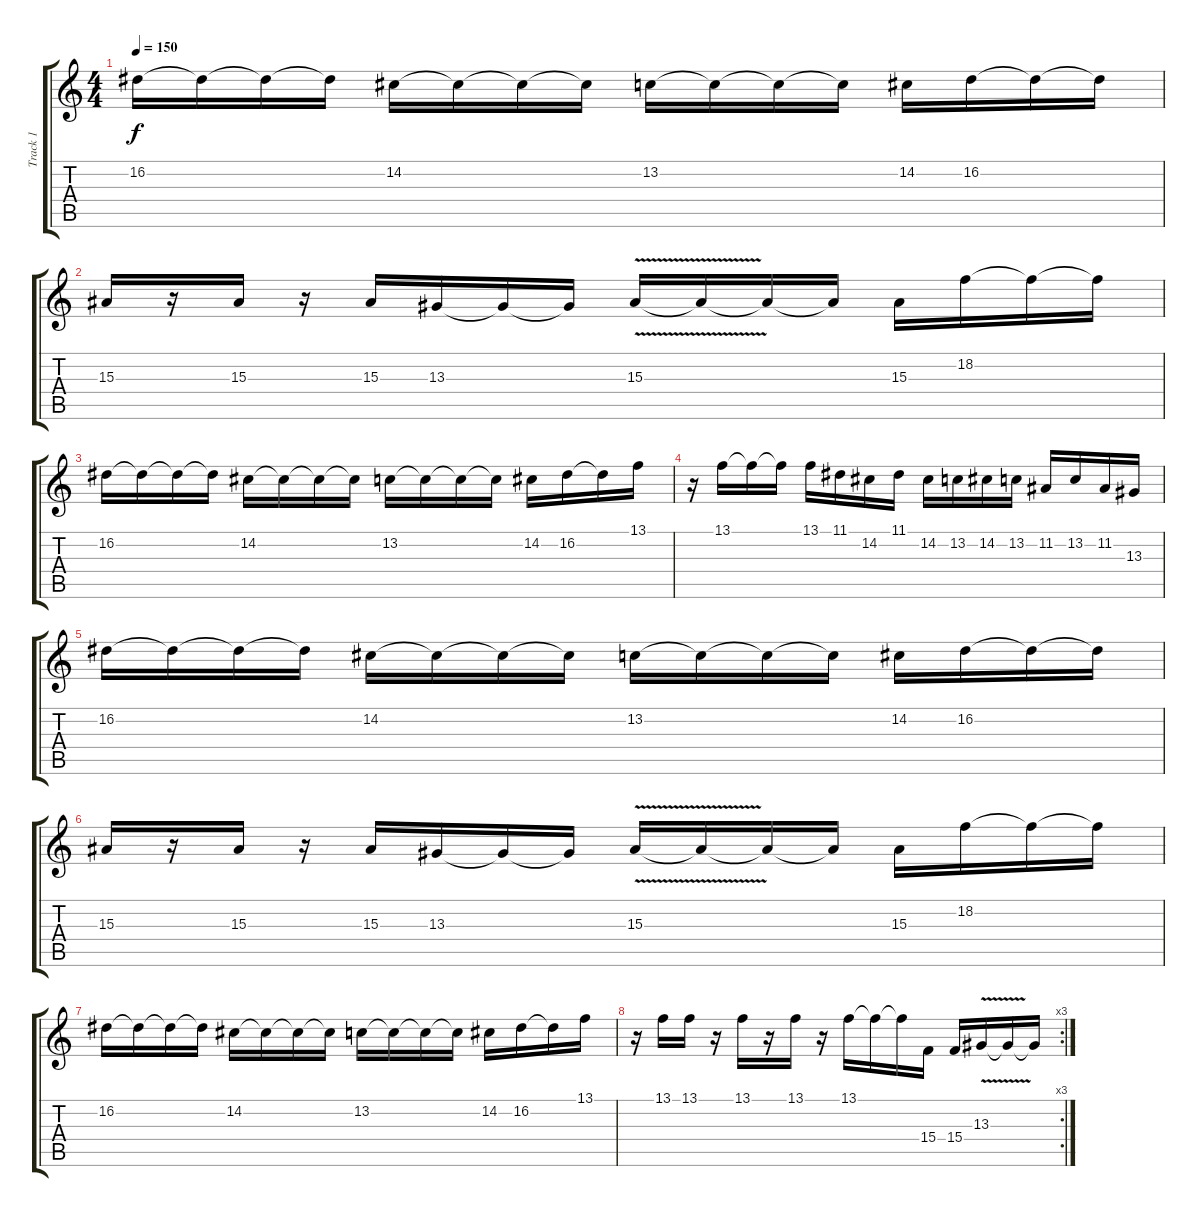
\track ("Track 1" "Track 1") {instrument lead5charang}
\staff {score tabs}
\tuning (E4 B3 G3 D3 A2 E2) {hide}
\ts (4 4)
\tempo 150
\clef g2
\ks c
16.2.16{dy f} 16.2{t}.16 16.2{t}.16 16.2{t}.16 14.2.16 14.2{t}.16 14.2{t}.16 14.2{t}.16 13.2.16 13.2{t}.16 13.2{t}.16 13.2{t}.16 14.2.16 16.2.16 16.2{t}.16 16.2{t}.16 |
15.3.16 r.16 15.3.16 r.16 15.3.16 13.3.16 13.3{t}.16 13.3{t}.16 15.3{v}.16 15.3{t}.16 15.3{t}.16 15.3{t}.16 15.3.16 18.2.16 18.2{t}.16 18.2{t}.16 |
16.2.16 16.2{t}.16 16.2{t}.16 16.2{t}.16 14.2.16 14.2{t}.16 14.2{t}.16 14.2{t}.16 13.2.16 13.2{t}.16 13.2{t}.16 13.2{t}.16 14.2.16 16.2.16 16.2{t}.16 13.1.16 |
r.16 13.1.16 13.1{t}.16 13.1{t}.16 13.1.16 11.1.16 14.2.16 11.1.16 14.2.16 13.2.16 14.2.16 13.2.16 11.2.16 13.2.16 11.2.16 13.3.16 |
16.2.16 16.2{t}.16 16.2{t}.16 16.2{t}.16 14.2.16 14.2{t}.16 14.2{t}.16 14.2{t}.16 13.2.16 13.2{t}.16 13.2{t}.16 13.2{t}.16 14.2.16 16.2.16 16.2{t}.16 16.2{t}.16 |
15.3.16 r.16 15.3.16 r.16 15.3.16 13.3.16 13.3{t}.16 13.3{t}.16 15.3{v}.16 15.3{t}.16 15.3{t}.16 15.3{t}.16 15.3.16 18.2.16 18.2{t}.16 18.2{t}.16 |
16.2.16 16.2{t}.16 16.2{t}.16 16.2{t}.16 14.2.16 14.2{t}.16 14.2{t}.16 14.2{t}.16 13.2.16 13.2{t}.16 13.2{t}.16 13.2{t}.16 14.2.16 16.2.16 16.2{t}.16 13.1.16 |
\rc 3
r.16 13.1.16 13.1.16 r.16 13.1.16 r.16 13.1.16 r.16 13.1.16 13.1{t}.16 13.1{t}.16 15.4.16 15.4.16 13.3{v}.16 13.3{t}.16 13.3{t}.16
